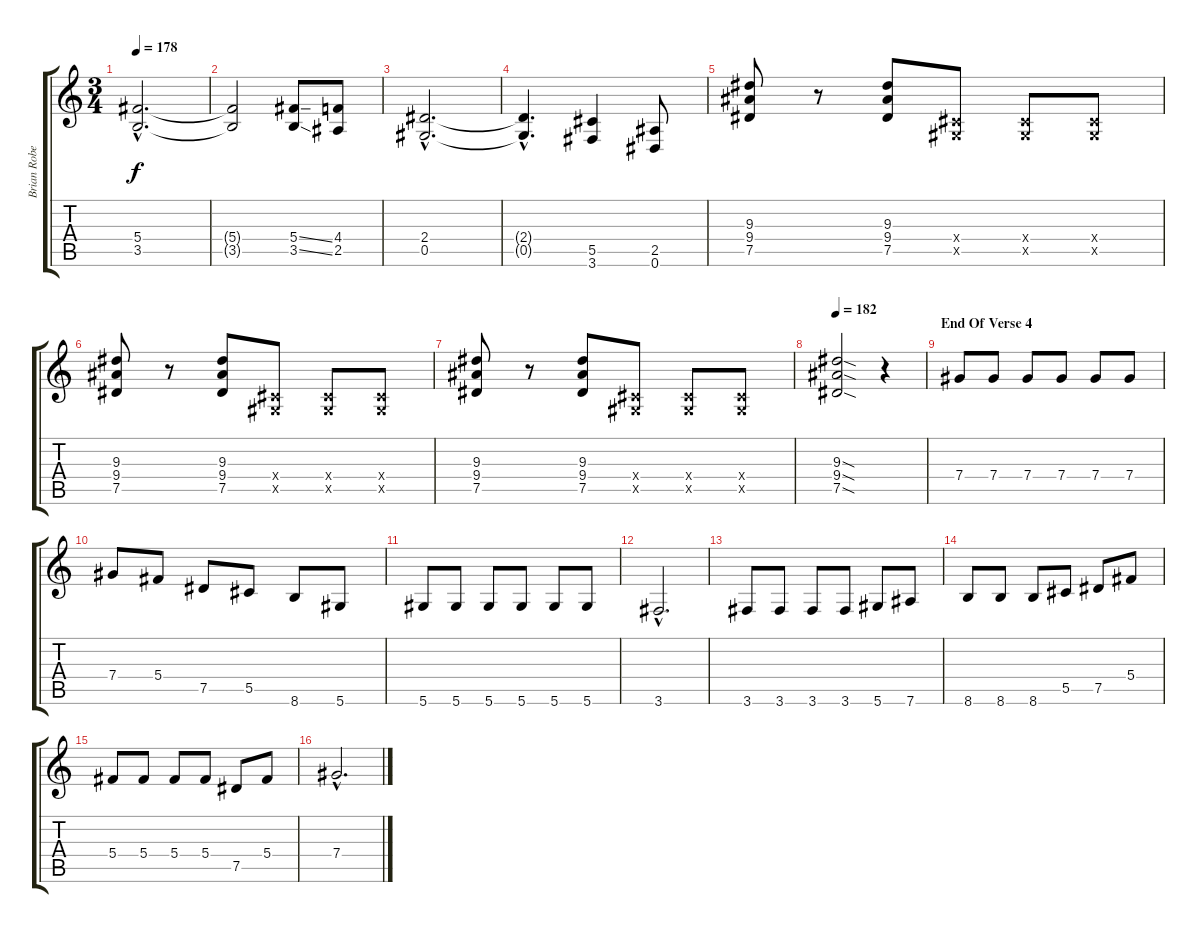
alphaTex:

\track ("Brian Robertson" "Brian Robe") {instrument overdrivenguitar}
\staff {score tabs}
\tuning (Eb4 Bb3 Gb3 Db3 Ab2 Eb2) {hide}
\ts (3 4)
\tempo 178
\clef g2
\ks c
(5.4{hac} 3.5{hac}).2{d dy f} |
(5.4{t} 3.5{t}).2 (5.4{ss} 3.5{ss}).8 (4.4 2.5).8 |
(2.4{hac} 0.5{hac}).2{d} |
(2.4{hac t} 0.5{hac t}).4{d} (5.5 3.6).4 (2.5 0.6).8 |
(9.3 9.4 7.5).8 r.8 (9.3 9.4 7.5).8 (0.4{x} 0.5{x}).8 (0.4{x} 0.5{x}).8 (0.4{x} 0.5{x}).8 |
(9.3 9.4 7.5).8 r.8 (9.3 9.4 7.5).8 (0.4{x} 0.5{x}).8 (0.4{x} 0.5{x}).8 (0.4{x} 0.5{x}).8 |
(9.3 9.4 7.5).8 r.8 (9.3 9.4 7.5).8 (0.4{x} 0.5{x}).8 (0.4{x} 0.5{x}).8 (0.4{x} 0.5{x}).8 |
\tempo 182
(9.3{sod} 9.4{sod} 7.5{sod}).2 r.4 |
\section ("" "End Of Verse 4")
7.4.8 7.4.8 7.4.8 7.4.8 7.4.8 7.4.8 |
7.4.8 5.4.8 7.5.8 5.5.8 8.6.8 5.6.8 |
5.6.8 5.6.8 5.6.8 5.6.8 5.6.8 5.6.8 |
3.6{hac}.2{d} |
3.6.8 3.6.8 3.6.8 3.6.8 5.6.8 7.6.8 |
8.6.8 8.6.8 8.6.8 5.5.8 7.5.8 5.4.8 |
5.4.8 5.4.8 5.4.8 5.4.8 7.5.8 5.4.8 |
7.4{hac}.2{d}
